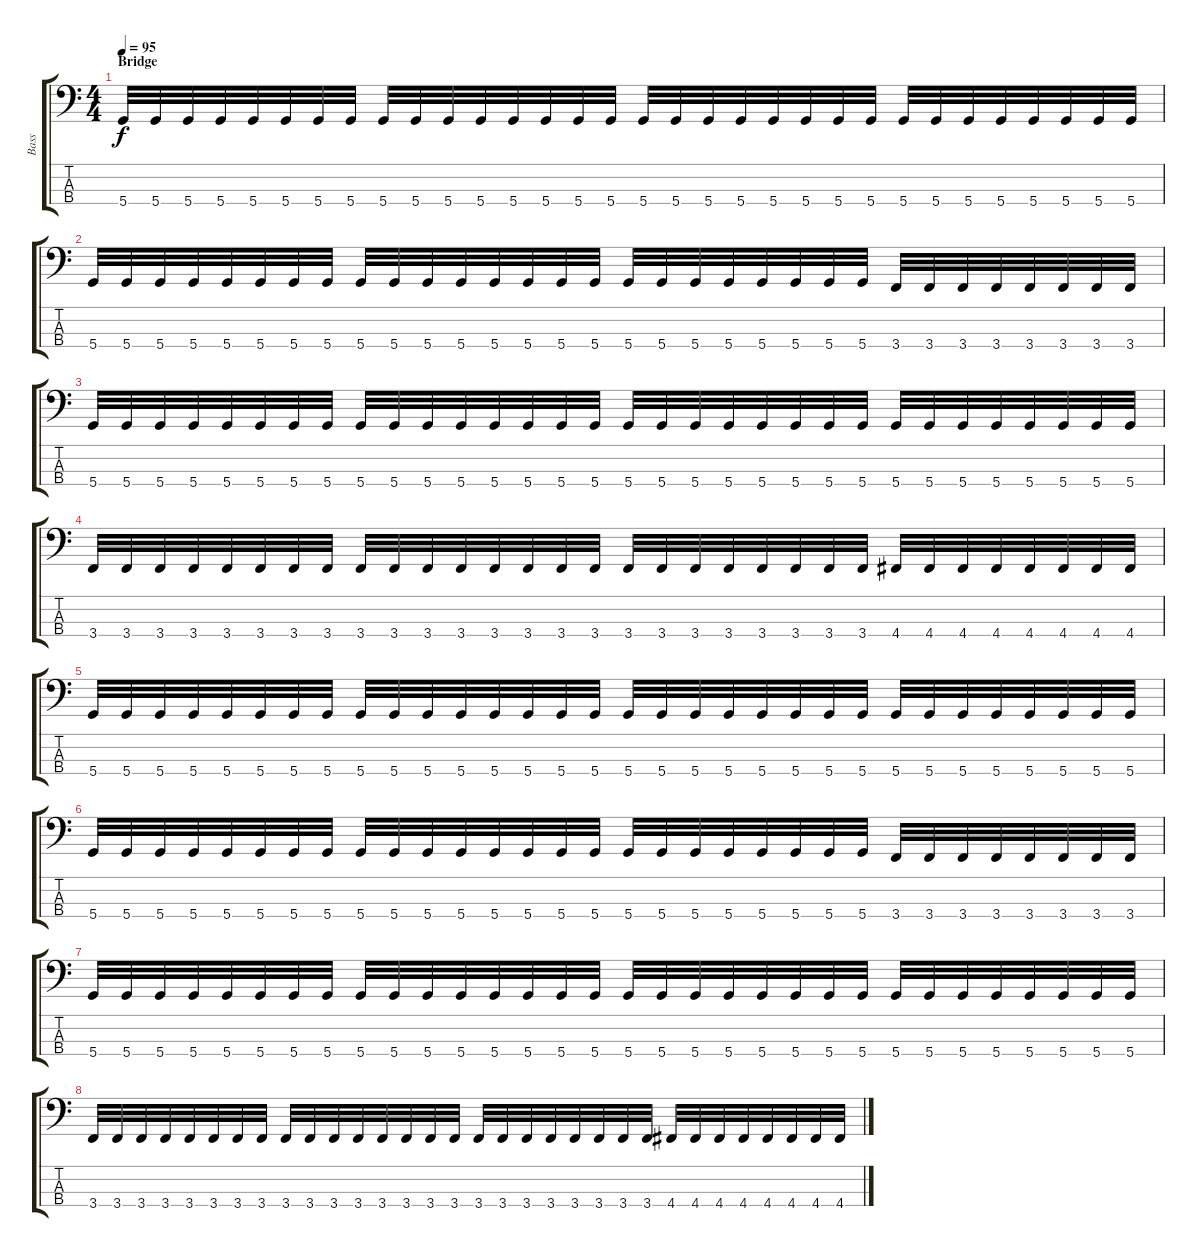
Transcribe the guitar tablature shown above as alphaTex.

\track ("Bass" "Bass") {instrument electricbasspick}
\staff {score tabs}
\tuning (F2 C2 G1 D1) {hide}
\ts (4 4)
\section ("" "Bridge")
\tempo 95
\clef f4
\ks c
5.4.32{dy f} 5.4.32 5.4.32 5.4.32 5.4.32 5.4.32 5.4.32 5.4.32 5.4.32 5.4.32 5.4.32 5.4.32 5.4.32 5.4.32 5.4.32 5.4.32 5.4.32 5.4.32 5.4.32 5.4.32 5.4.32 5.4.32 5.4.32 5.4.32 5.4.32 5.4.32 5.4.32 5.4.32 5.4.32 5.4.32 5.4.32 5.4.32 |
5.4.32 5.4.32 5.4.32 5.4.32 5.4.32 5.4.32 5.4.32 5.4.32 5.4.32 5.4.32 5.4.32 5.4.32 5.4.32 5.4.32 5.4.32 5.4.32 5.4.32 5.4.32 5.4.32 5.4.32 5.4.32 5.4.32 5.4.32 5.4.32 3.4.32 3.4.32 3.4.32 3.4.32 3.4.32 3.4.32 3.4.32 3.4.32 |
5.4.32 5.4.32 5.4.32 5.4.32 5.4.32 5.4.32 5.4.32 5.4.32 5.4.32 5.4.32 5.4.32 5.4.32 5.4.32 5.4.32 5.4.32 5.4.32 5.4.32 5.4.32 5.4.32 5.4.32 5.4.32 5.4.32 5.4.32 5.4.32 5.4.32 5.4.32 5.4.32 5.4.32 5.4.32 5.4.32 5.4.32 5.4.32 |
3.4.32 3.4.32 3.4.32 3.4.32 3.4.32 3.4.32 3.4.32 3.4.32 3.4.32 3.4.32 3.4.32 3.4.32 3.4.32 3.4.32 3.4.32 3.4.32 3.4.32 3.4.32 3.4.32 3.4.32 3.4.32 3.4.32 3.4.32 3.4.32 4.4.32 4.4.32 4.4.32 4.4.32 4.4.32 4.4.32 4.4.32 4.4.32 |
5.4.32 5.4.32 5.4.32 5.4.32 5.4.32 5.4.32 5.4.32 5.4.32 5.4.32 5.4.32 5.4.32 5.4.32 5.4.32 5.4.32 5.4.32 5.4.32 5.4.32 5.4.32 5.4.32 5.4.32 5.4.32 5.4.32 5.4.32 5.4.32 5.4.32 5.4.32 5.4.32 5.4.32 5.4.32 5.4.32 5.4.32 5.4.32 |
5.4.32 5.4.32 5.4.32 5.4.32 5.4.32 5.4.32 5.4.32 5.4.32 5.4.32 5.4.32 5.4.32 5.4.32 5.4.32 5.4.32 5.4.32 5.4.32 5.4.32 5.4.32 5.4.32 5.4.32 5.4.32 5.4.32 5.4.32 5.4.32 3.4.32 3.4.32 3.4.32 3.4.32 3.4.32 3.4.32 3.4.32 3.4.32 |
5.4.32 5.4.32 5.4.32 5.4.32 5.4.32 5.4.32 5.4.32 5.4.32 5.4.32 5.4.32 5.4.32 5.4.32 5.4.32 5.4.32 5.4.32 5.4.32 5.4.32 5.4.32 5.4.32 5.4.32 5.4.32 5.4.32 5.4.32 5.4.32 5.4.32 5.4.32 5.4.32 5.4.32 5.4.32 5.4.32 5.4.32 5.4.32 |
3.4.32 3.4.32 3.4.32 3.4.32 3.4.32 3.4.32 3.4.32 3.4.32 3.4.32 3.4.32 3.4.32 3.4.32 3.4.32 3.4.32 3.4.32 3.4.32 3.4.32 3.4.32 3.4.32 3.4.32 3.4.32 3.4.32 3.4.32 3.4.32 4.4.32 4.4.32 4.4.32 4.4.32 4.4.32 4.4.32 4.4.32 4.4.32
